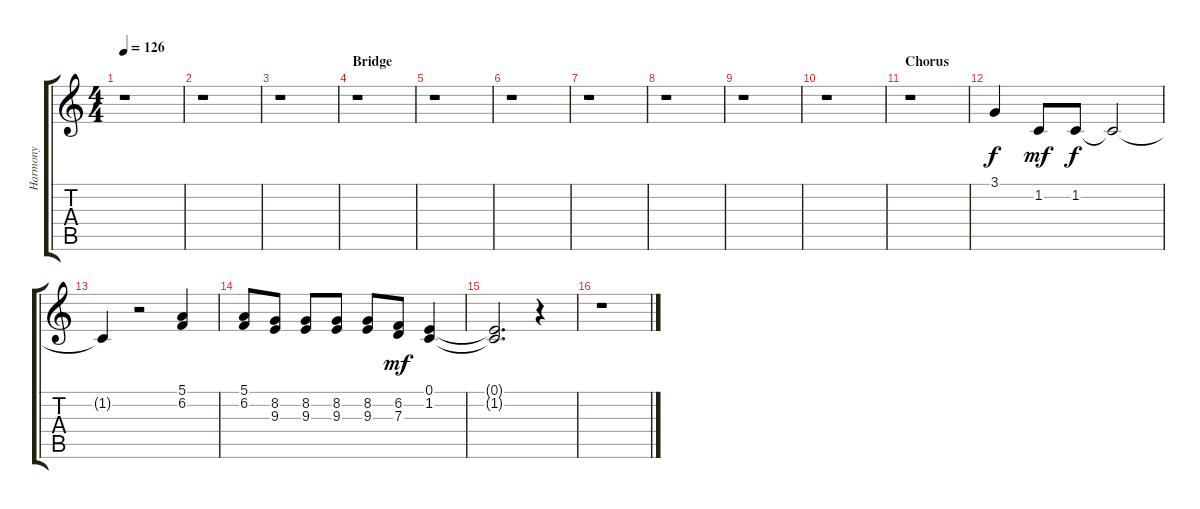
\track ("Harmony" "Harmony") {instrument flute}
\staff {score tabs}
\tuning (E4 B3 G3 D3 A2 E2) {hide}
\ts (4 4)
\tempo 126
\clef g2
\ks c
r.1{dy mf} |
r.1 |
r.1 |
\section ("" "Bridge")
r.1 |
r.1 |
r.1 |
r.1 |
r.1 |
r.1 |
r.1 |
\section ("" "Chorus")
r.1 |
3.1.4{dy f} 1.2.8{dy mf} 1.2.8{dy f} 1.2{t}.2 |
1.2{t}.4 r.2 (5.1 6.2).4 |
(5.1 6.2).8 (8.2 9.3).8 (8.2 9.3).8 (8.2 9.3).8 (8.2 9.3).8 (6.2 7.3).8{dy mf} (0.1 1.2).4 |
(0.1{t} 1.2{t}).2{d} r.4 |
r.1
